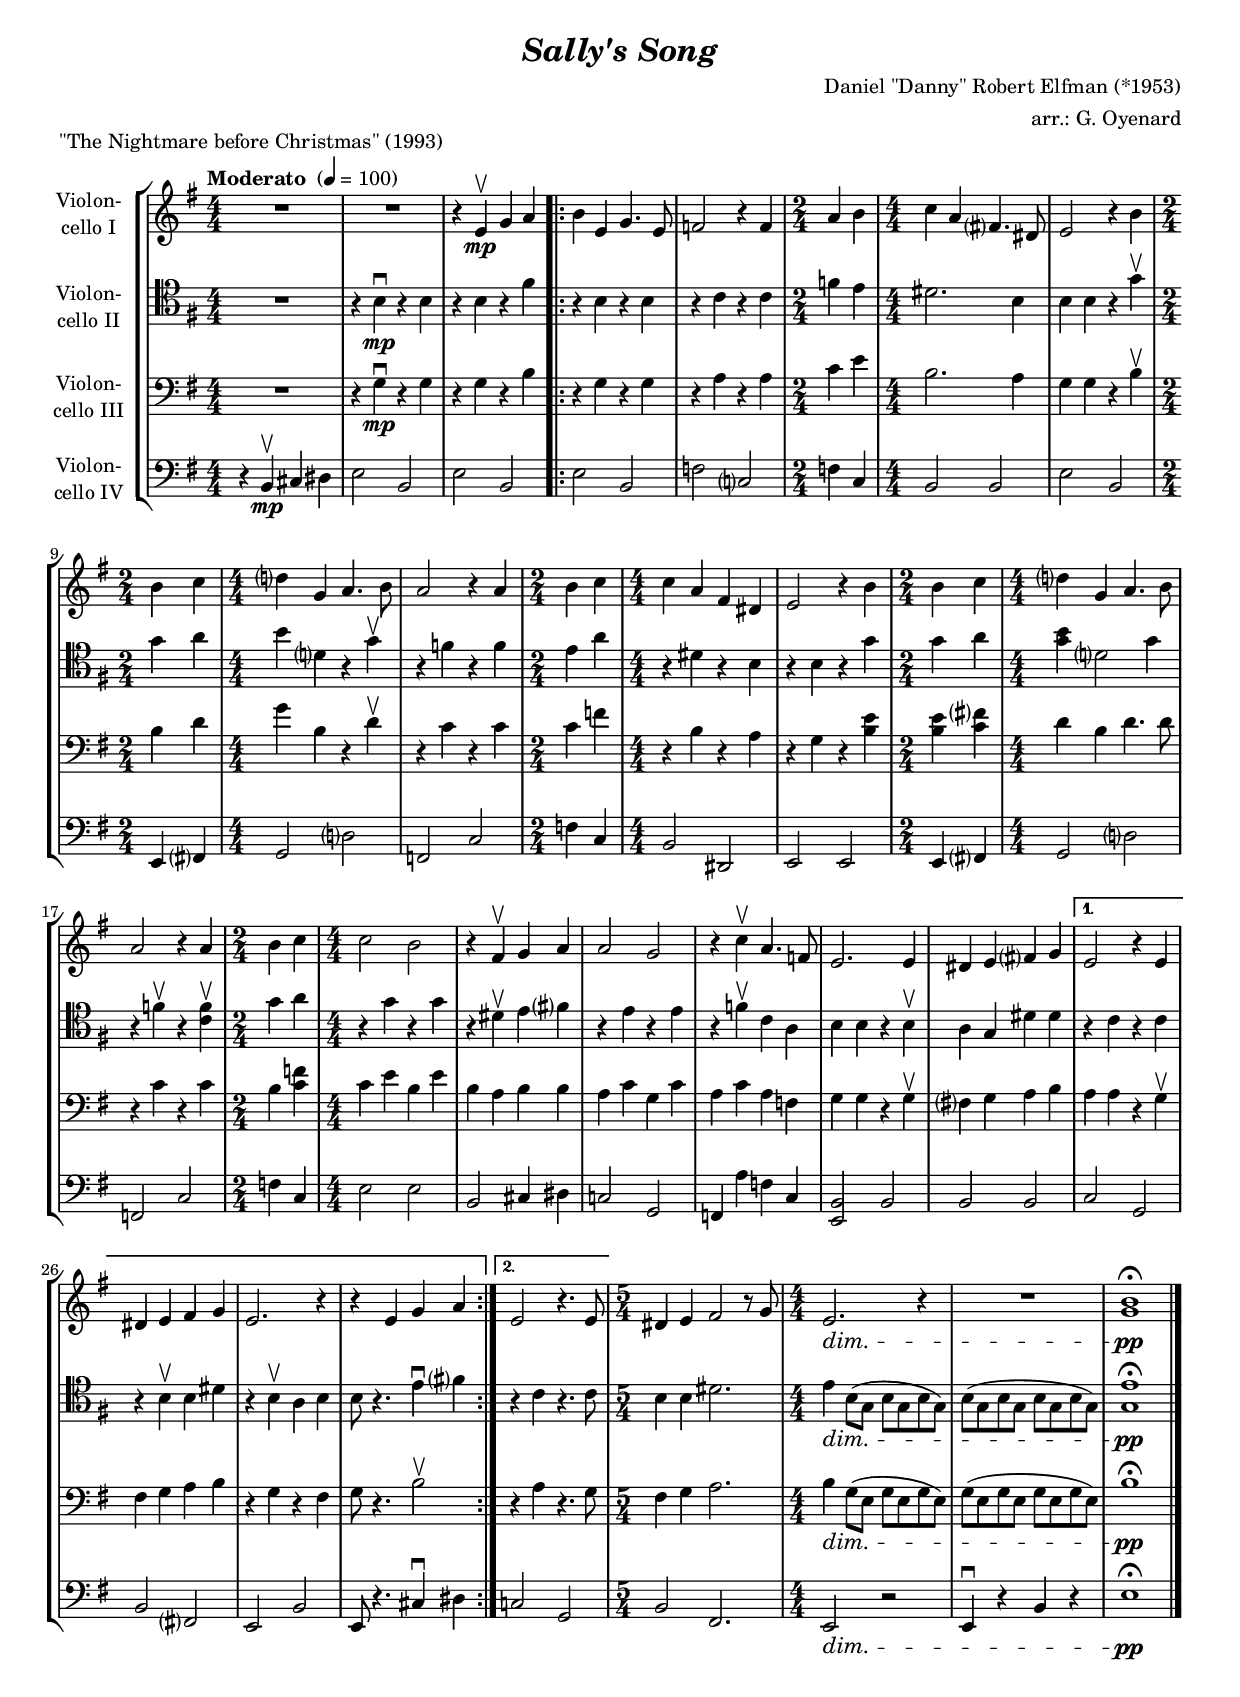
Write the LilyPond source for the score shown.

\version "2.18.2"
\include "deutsch.ly"
  
#(set-global-staff-size 17.5)

\header {
  title     = \markup \bold \italic "Sally's Song"
  composer  = "Daniel \"Danny\" Robert Elfman (*1953)"
  arranger  = "arr.: G. Oyenard"
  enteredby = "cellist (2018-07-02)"
  piece     = "\"The Nightmare before Christmas\" (1993)"
}

voiceconsts = {
  \key e \minor
  \time 4/4
  \clef "bass"
  \numericTimeSignature
  \compressFullBarRests
  % Set default beaming for all staves
% \set Timing.beamExceptions = #'()
% \set Timing.baseMoment     = #(ly:make-moment 1 4)
% \set Timing.beatStructure  = #'(1 1 1)
  \tempo "Moderato " 4=100
}

micl = "clarinet"
mifl = "flute"
miob = "oboe"
mifh = "french horn"
misx = "tenor sax"
mist = "string ensemble 1"
miba = "cello"

va = \relative c' {
  \voiceconsts
  \clef "treble"

  R1*2
  r4 e\upbow\mp g a
  \repeat volta 2 {
    h e, g4. e8
    f2 r4 f \time 2/4
    a h \time 4/4
    c a fis?4. dis8
    e2 r4 h' \time 2/4
    h c \time 4/4
    d? g, a4. h8

    a2 r4 a \time 2/4
    h c \time 4/4
    c a fis dis
    e2 r4 h' \time 2/4
    h c \time 4/4
    d? g, a4. h8
    a2 r4 a \time 2/4
    h c \time 4/4
    c2 h
    r4 fis\upbow g a

    a2 g
    r4 c\upbow a4. f8
    e2. e4
    dis e fis? g
  }
  \alternative {
    { e2 r4 e | dis e fis g | e2. r4 | r e g a }
    { e2 r4. e8 }
  } \time 5/4

  dis4 e fis2 r8 g \time 4/4
  e2.\dim r4
  R1
  <g h>\fermata\pp \bar "|."
}

vb = \relative c' {
  \voiceconsts
  \clef "tenor"

  R1
  r4 h\downbow\mp r h
  r h r fis'
  \repeat volta 2 {
    r h, r h
    r c r c \time 2/4
    f4 e \time 4/4
    dis2. h4
    h h r g'\upbow \time 2/4
    g a \time 4/4

    h d,? r g\upbow
    r f r f \time 2/4
    e a \time 4/4
    r dis, r h
    r h r g' \time 2/4
    g a \time 4/4
    <g h> d?2 g4
    r f\upbow r <c f>\upbow \time 2/4

    g' a \time 4/4
    r g r g
    r dis\upbow e fis?
    r e r e
    r f\upbow c a
    h h r h\upbow
    a g dis' dis
  }
  \alternative {
    { r c r c | r h\upbow h dis | r h\upbow a h | h8 r4. e4\downbow fis? }
    { r c r4. c8 }
  } \time 5/4
  h4 h dis2. \time 4/4
  e4\dim h8( g h g h g)
  h( g h g h g h g)
  <g e'>1\fermata\pp \bar "|."
}

vc = \relative c' {
  \voiceconsts

  R1
  r4 g\downbow\mp r g
  r g r h
  \repeat volta 2 {
    r g r g
    r a r a \time 2/4
    c e \time 4/4
    h2. a4
    g g r h\upbow \time 2/4
    h d \time 4/4

    g h, r d\upbow
    r c r c \time 2/4
    c f \time 4/4
    r h, r a
    r g r <h e> \time 2/4
    <h e> <c fis?> \time 4/4
    d h d4. d8
    r4 c r c \time 2/4

    h <c f>\time 4/4
    c e h e
    h a h h
    a c g c
    a c a f
    g g r g\upbow
    fis? g a h
  }
  \alternative {
    { a a r g\upbow | fis g a h | r g r fis | g8 r4. h2\upbow }
    { r4 a r4. g8 }
  } \time 5/4
  fis4 g a2. \time 4/4
  h4\dim g8( e g e g e)
  g( e g e g e g e)
  h'1\fermata\pp \bar "|."
}

vd = \relative c {
  \voiceconsts

  r4 h\upbow\mp cis dis
  e2 h
  e h
  \repeat volta 2 {
    e h
    f' c? \time 2/4
    f4 c \time 4/4
    h2 h
    e h \time 2/4
    e,4 fis? \time 4/4
    g2 d'?
    f, c' \time 2/4

    f4 c \time 4/4
    h2 dis,
    e e \time 2/4
    e4 fis? \time 4/4
    g2 d'?
    f, c' \time 2/4
    f4 c \time 4/4
    e2 e
    h cis4 dis
    c!2 g

    f4 a' f c
    <e, h'>2 h'
    h h
  }
  \alternative {
    { c g | h fis? | e h' | e,8 r4. cis'4\downbow dis }
    { c!2 g }
  } \time 5/4
  h fis2. \time 4/4
  e2\dim r

  e4\downbow r h' r
  e1\fermata\pp \bar "|."
}


music = \new StaffGroup <<
      \new Staff {
	\set Staff.midiInstrument = \miba
	\set Staff.instrumentName = \markup \center-column { "Violon-" "cello I" }
	\transpose e e { \va }
      }

      \new Staff {
	\set Staff.midiInstrument = \miba
	\set Staff.instrumentName = \markup \center-column { "Violon-" "cello II" }
	\transpose e e { \vb }
      }

      \new Staff {
	\set Staff.midiInstrument = \miba
	\set Staff.instrumentName = \markup \center-column { "Violon-" "cello III" }
	\transpose e e { \vc }
      }

      \new Staff {
	\set Staff.midiInstrument = \miba
	\set Staff.instrumentName = \markup \center-column { "Violon-" "cello IV" }
	\transpose e e { \vd }
      }
>>

\book {
  \score {
    \music
    \layout {}
  }

  \score {
    \unfoldRepeats \music

    \midi {
      \context {
        \Score
      }
    }
  }
}
